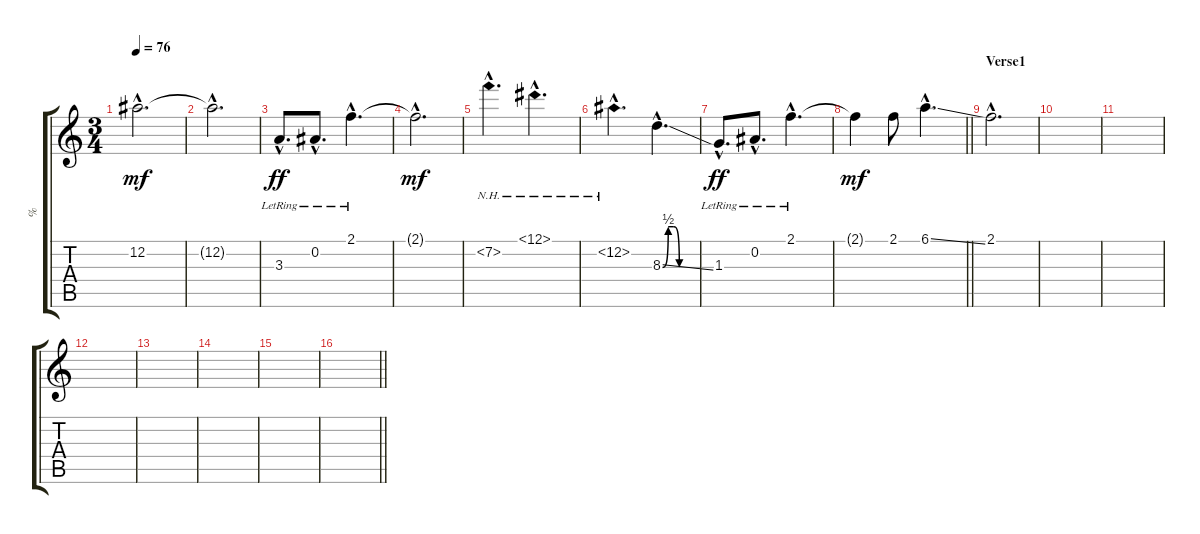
\track ("%" "%") {instrument electricguitarclean}
\staff {score tabs}
\tuning (Eb4 Bb3 Gb3 Db3 Ab2 Db2) {hide}
\ts (3 4)
\tempo 76
\clef g2
\ks c
12.2{hac}.2{d dy mf instrument electricguitarclean} |
12.2{hac t}.2{d} |
3.3{hac lr}.8{d dy ff} 0.2{hac lr}.8{d} 2.1{hac lr}.4{d} |
2.1{hac t}.2{d dy mf} |
7.2{nh hac}.4{d} 12.1{nh hac}.4{d} |
12.2{nh hac}.4{d} 8.3{be (custom 0 0 10 2 20 2 30 0 60 0) ss hac}.4{d} |
1.3{hac lr}.8{d dy ff} 0.2{hac lr}.8{d} 2.1{hac lr}.4{d} |
\barLineRight lightlight
2.1{t}.4{dy mf} 2.1.8 6.1{ss hac}.4{d} |
\section ("" "Verse1")
2.1{hac}.2{d} |
|
|
|
|
|
|
\barLineRight lightlight
